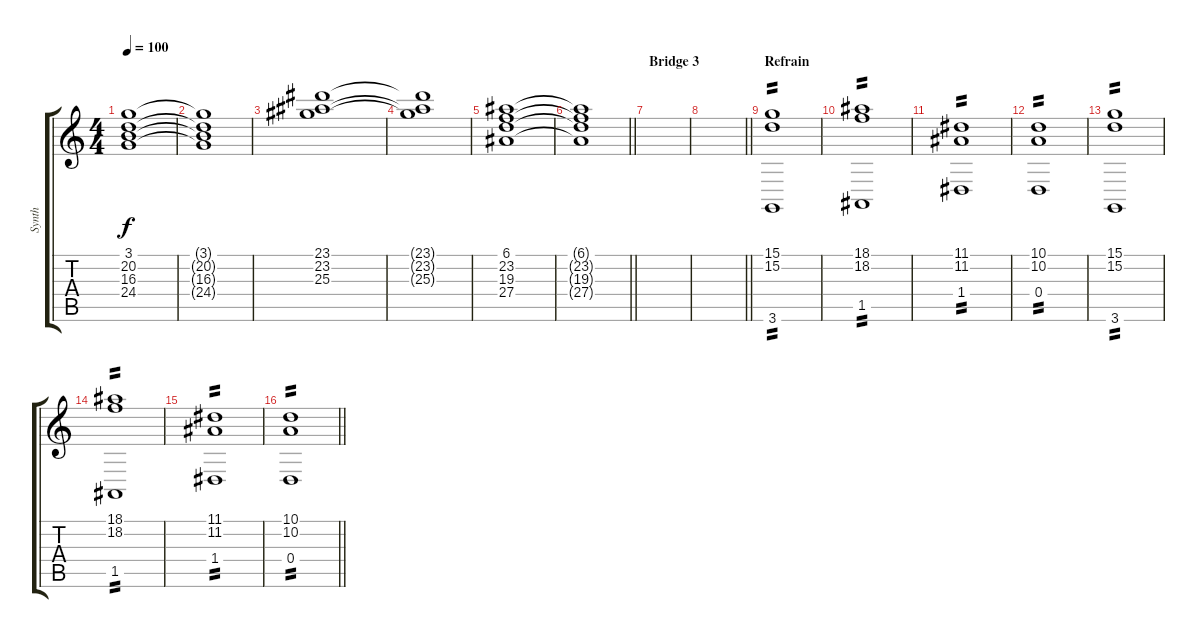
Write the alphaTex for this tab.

\track ("Synth" "Synth") {instrument lead5charang}
\staff {score tabs}
\tuning (E4 B3 G3 D3 A2 E2) {hide}
\ts (4 4)
\tempo 100
\clef g2
\ks c
(3.1 20.2 16.3 24.4).1{dy f} |
(3.1{t} 20.2{t} 16.3{t} 24.4{t}).1 |
(23.1 23.2 25.3).1 |
(23.1{t} 23.2{t} 25.3{t}).1 |
(6.1 23.2 19.3 27.4).1 |
\barLineRight lightlight
(6.1{t} 23.2{t} 19.3{t} 27.4{t}).1 |
\section ("" "Bridge 3")
|
\barLineRight lightlight
|
\section ("" "Refrain")
(15.1 15.2 3.6).1{tp 2 instrument lead5charang} |
(18.1 18.2 1.5).1{tp 2} |
(11.1 11.2 1.4).1{tp 2} |
(10.1 10.2 0.4).1{tp 2} |
(15.1 15.2 3.6).1{tp 2} |
(18.1 18.2 1.5).1{tp 2} |
(11.1 11.2 1.4).1{tp 2} |
\barLineRight lightlight
(10.1 10.2 0.4).1{tp 2}
